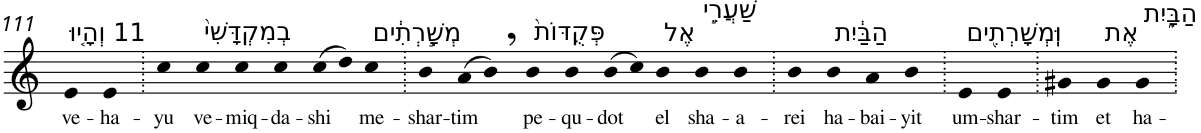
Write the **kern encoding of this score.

**kern	**text
*part1	*part1
*staff1	*staff1
*I"Piano	*
*I'Pno	*
!!LO:PB:g=z
*clefG2	*
*k[]	*
=111	=111
!LO:TX:a:t=11 וְהָי֤וּ	!
!	!LO:LY:b
4e	ve-
!	!LO:LY:b
4e	-ha-
=112.	=112.
!	!LO:LY:b
4cc	-yu
!LO:TX:a:t=בְמִקְדָּשִׁי֙	!
!	!LO:LY:b
4cc	ve-
!	!LO:LY:b
4cc	-miq-
!	!LO:LY:b
4cc	-da-
!	!LO:LY:b
(>8cc	-shi
8dd)	.
!LO:TX:a:t=מְשָׁ֣רְתִ֔ים	!
!	!LO:LY:b
4cc	me-
=113.	=113.
!	!LO:LY:b
4b	-shar-
!	!LO:LY:b
(>8a	-tim
8b,)	.
!LO:TX:a:t=פְּקֻדּוֹת֙	!
!	!LO:LY:b
4b	pe-
!	!LO:LY:b
4b	-qu-
!	!LO:LY:b
(>8b	-dot
8cc)	.
!LO:TX:a:t=אֶל	!
!	!LO:LY:b
4b	el
!LO:TX:a:t=שַׁעֲרֵ֣י	!
!	!LO:LY:b
4b	sha-
!	!LO:LY:b
4b	-a-
=114.	=114.
!	!LO:LY:b
4b	-rei
!LO:TX:a:t=הַבַּ֔יִת	!
!	!LO:LY:b
4b	ha-
!	!LO:LY:b
4a	-bai-
!	!LO:LY:b
4b	-yit
=115.	=115.
!LO:TX:a:t=וּֽמְשָׁרְתִ֖ים	!
!	!LO:LY:b
4e	um-
!	!LO:LY:b
4e	-shar-
=116.	=116.
!	!LO:LY:b
4g#X	-tim
!LO:TX:a:t=אֶת	!
!	!LO:LY:b
4g#	et
!LO:TX:a:t=הַבָּ֑יִת	!
!	!LO:LY:b
4g#	ha-
=.	=.
*-	*-
